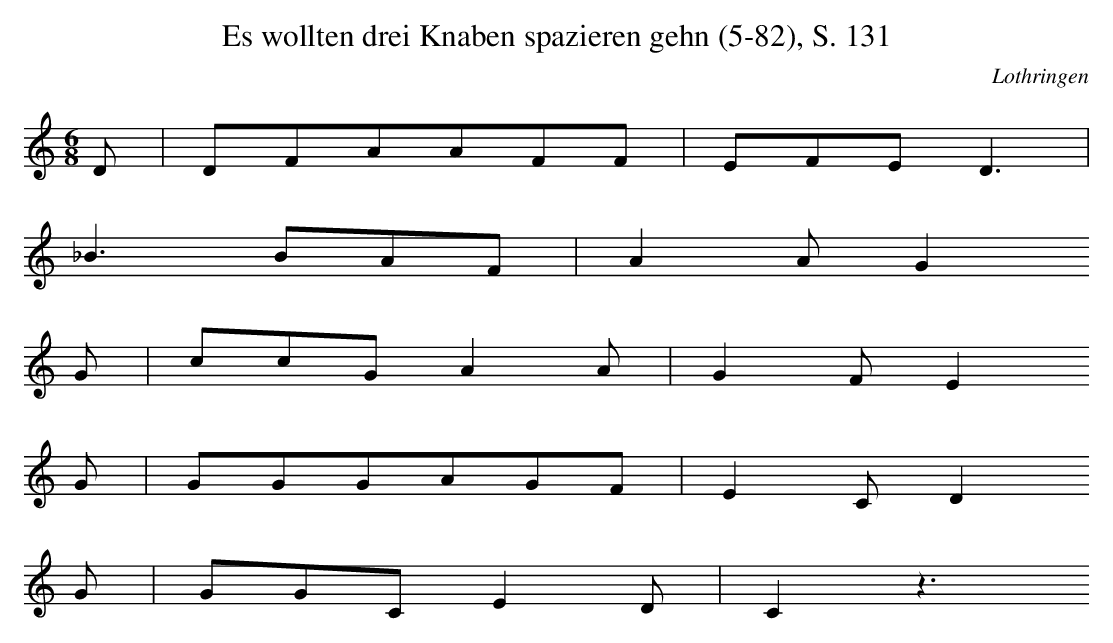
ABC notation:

X:1
T: Es wollten drei Knaben spazieren gehn (5-82), S. 131
O: Lothringen
M: 6/8
L: 1/8
K: C
D | DFAAFF | EFED3 |
_B3BAF | A2AG2
G | ccGA2A | G2FE2
G | GGGAGF | E2CD2
G | GGCE2D | C2z3
